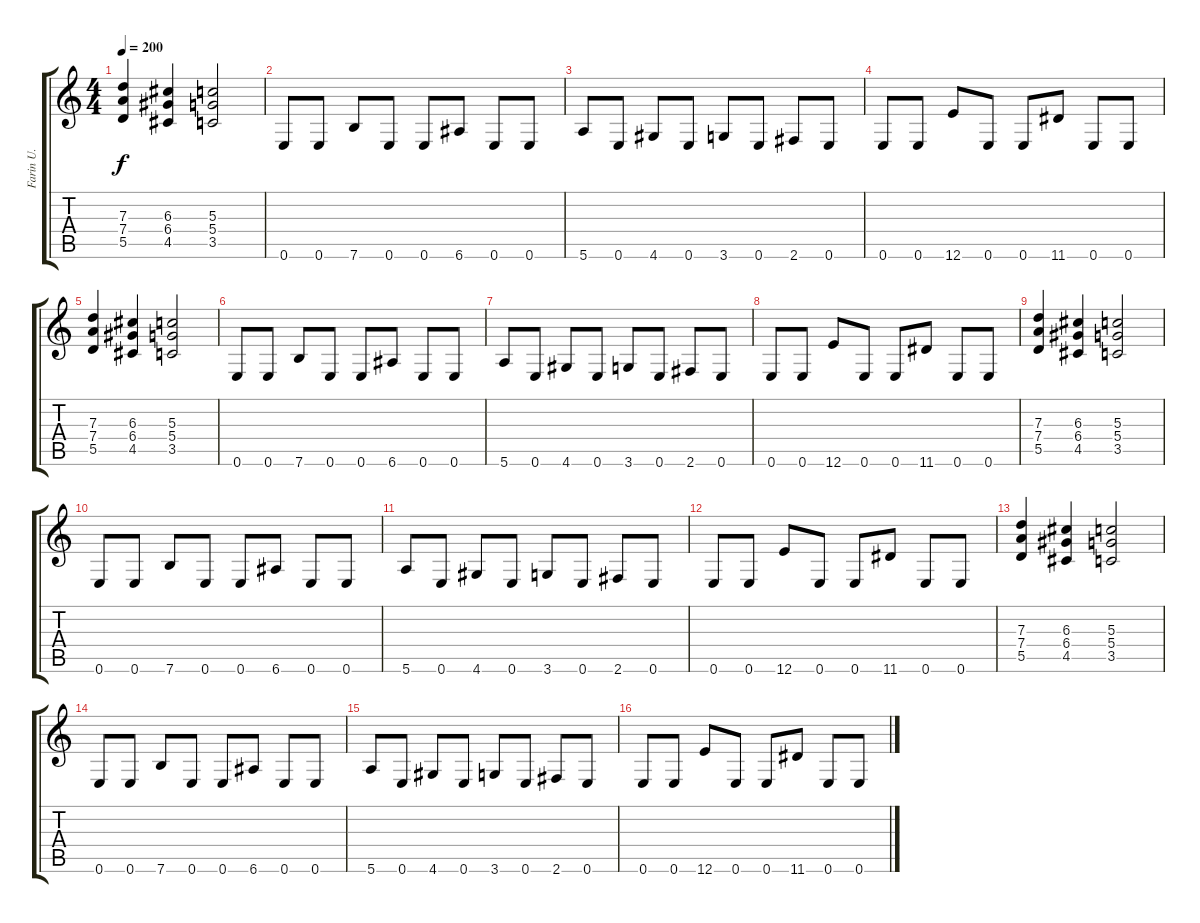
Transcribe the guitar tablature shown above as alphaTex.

\track ("Farin U." "Farin U.") {instrument distortionguitar}
\staff {score tabs}
\tuning (E4 B3 G3 D3 A2 E2) {hide}
\ts (4 4)
\tempo 200
\clef g2
\ks c
(7.3 7.4 5.5).4{dy f} (6.3 6.4 4.5).4 (5.3 5.4 3.5).2 |
0.6.8 0.6.8 7.6.8 0.6.8 0.6.8 6.6.8 0.6.8 0.6.8 |
5.6.8 0.6.8 4.6.8 0.6.8 3.6.8 0.6.8 2.6.8 0.6.8 |
0.6.8 0.6.8 12.6.8 0.6.8 0.6.8 11.6.8 0.6.8 0.6.8 |
(7.3 7.4 5.5).4 (6.3 6.4 4.5).4 (5.3 5.4 3.5).2 |
0.6.8 0.6.8 7.6.8 0.6.8 0.6.8 6.6.8 0.6.8 0.6.8 |
5.6.8 0.6.8 4.6.8 0.6.8 3.6.8 0.6.8 2.6.8 0.6.8 |
0.6.8 0.6.8 12.6.8 0.6.8 0.6.8 11.6.8 0.6.8 0.6.8 |
(7.3 7.4 5.5).4 (6.3 6.4 4.5).4 (5.3 5.4 3.5).2 |
0.6.8 0.6.8 7.6.8 0.6.8 0.6.8 6.6.8 0.6.8 0.6.8 |
5.6.8 0.6.8 4.6.8 0.6.8 3.6.8 0.6.8 2.6.8 0.6.8 |
0.6.8 0.6.8 12.6.8 0.6.8 0.6.8 11.6.8 0.6.8 0.6.8 |
(7.3 7.4 5.5).4 (6.3 6.4 4.5).4 (5.3 5.4 3.5).2 |
0.6.8 0.6.8 7.6.8 0.6.8 0.6.8 6.6.8 0.6.8 0.6.8 |
5.6.8 0.6.8 4.6.8 0.6.8 3.6.8 0.6.8 2.6.8 0.6.8 |
0.6.8 0.6.8 12.6.8 0.6.8 0.6.8 11.6.8 0.6.8 0.6.8
